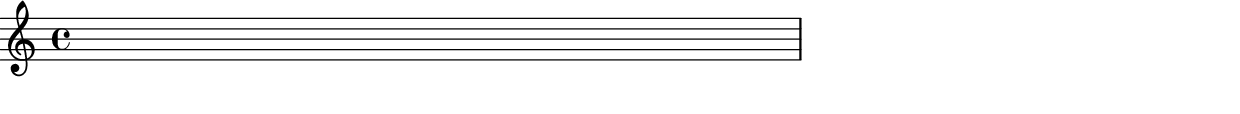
%% Generated by lilypond-book
%% Options: [exampleindent=10.16\mm,indent=0\mm,line-width=160\mm,noragged-right,paper-height=845.047\pt,paper-width=597.508\pt,papersize='(cons (* 597.508 pt) (* 845.047 pt)),quote]
\include "lilypond-book-preamble.ly"


% ****************************************************************
% Start cut-&-pastable-section
% ****************************************************************

#(ly:set-option 'eps-box-padding 3.000000)



\paper {
  #(set-paper-size '(cons (* 597.508 pt) (* 845.047 pt)))
  indent = 0\mm
  line-width = 160\mm
  % offset the left padding, also add 1mm as lilypond creates cropped
  % images with a little space on the right
  line-width = #(- line-width (* mm  3.000000) (* mm 1))
  ragged-right = ##f
  line-width = 160\mm - 2.0 * 10.16\mm
  % offset the left padding, also add 1mm as lilypond creates cropped
  % images with a little space on the right
  line-width = #(- line-width (* mm  3.000000) (* mm 1))
}

\layout {
  
}




% ****************************************************************
% ly snippet:
% ****************************************************************
\sourcefileline 1155
\score {
  \header {
    piece = \markup { \fontsize #4 \bold "PRAELUDIUM I" }
    opus = \markup { \italic "BWV 846" }
  }
  { s1 }
}


% ****************************************************************
% end ly snippet
% ****************************************************************
